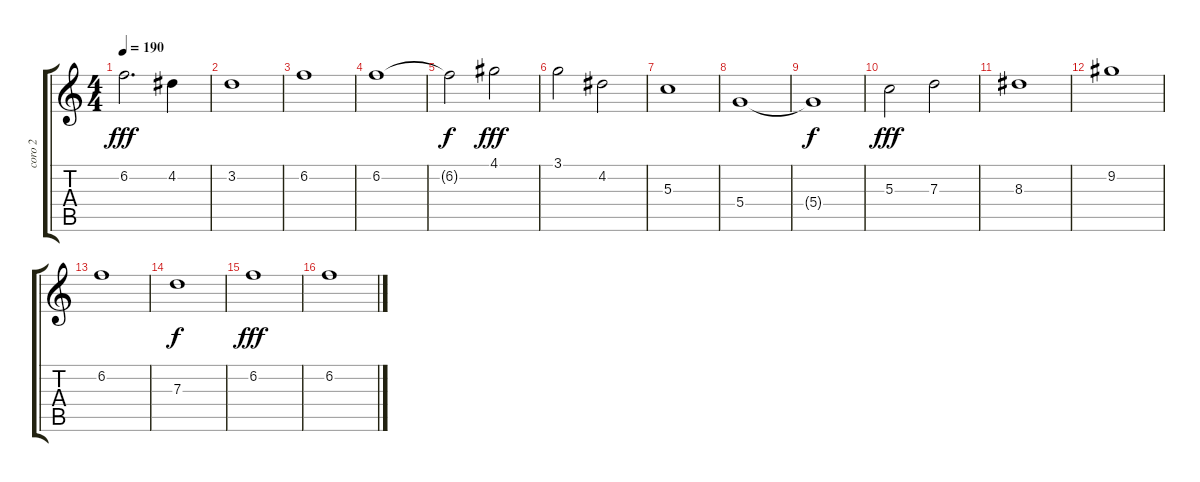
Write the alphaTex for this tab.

\track ("coro 2" "coro 2") {instrument choiraahs}
\staff {score tabs}
\tuning (E5 B4 G4 D4 A3 E3) {hide}
\ts (4 4)
\tempo 190
\clef g2
\ks c
6.2.2{d dy fff} 4.2.4 |
3.2.1 |
6.2.1 |
6.2.1 |
6.2{t}.2{dy f} 4.1.2{dy fff} |
3.1.2 4.2.2 |
5.3.1 |
5.4.1 |
5.4{t}.1{dy f} |
5.3.2{dy fff} 7.3.2 |
8.3.1 |
9.2.1 |
6.2.1 |
7.3.1{dy f} |
6.2.1{dy fff} |
6.2.1
